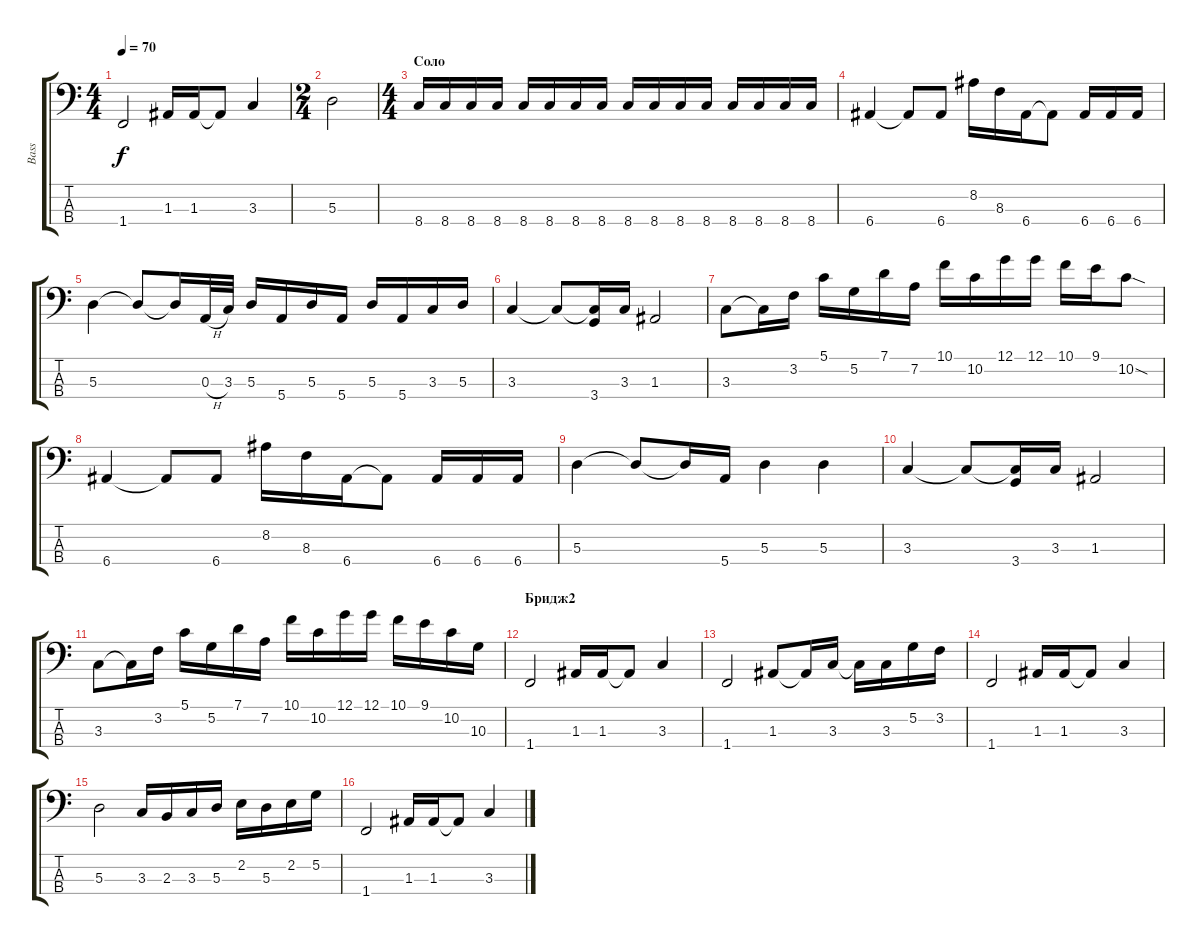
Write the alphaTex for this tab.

\track ("Bass" "Bass") {instrument electricbassfinger}
\staff {score tabs}
\tuning (G2 D2 A1 E1) {hide}
\ts (4 4)
\tempo 70
\clef f4
\ks c
1.4.2{dy f} 1.3.16 1.3.16 1.3{t}.8 3.3.4 |
\ts (2 4)
5.3.2 |
\ts (4 4)
\section ("" "Соло")
8.4.16 8.4.16 8.4.16 8.4.16 8.4.16 8.4.16 8.4.16 8.4.16 8.4.16 8.4.16 8.4.16 8.4.16 8.4.16 8.4.16 8.4.16 8.4.16 |
6.4.4 6.4{t}.8 6.4.8 8.2.16 8.3.16 6.4.16 6.4{t}.8 6.4.16 6.4.16 6.4.16 |
5.3.4 5.3{t}.8 5.3{t}.16 0.3{h}.32 3.3.32 5.3.16 5.4.16 5.3.16 5.4.16 5.3.16 5.4.16 3.3.16 5.3.16 |
3.3.4 3.3{t}.8 (3.3{t} 3.4).16 3.3.16 1.3.2 |
3.3.8 3.3{t}.16 3.2.16 5.1.16 5.2.16 7.1.16 7.2.16 10.1.16 10.2.16 12.1.16 12.1.16 10.1.16 9.1.16 10.2{sod}.8 |
6.4.4 6.4{t}.8 6.4.8 8.2.16 8.3.16 6.4.16 6.4{t}.8 6.4.16 6.4.16 6.4.16 |
5.3.4 5.3{t}.8 5.3{t}.16 5.4.16 5.3.4 5.3.4 |
3.3.4 3.3{t}.8 (3.3{t} 3.4).16 3.3.16 1.3.2 |
3.3.8 3.3{t}.16 3.2.16 5.1.16 5.2.16 7.1.16 7.2.16 10.1.16 10.2.16 12.1.16 12.1.16 10.1.16 9.1.16 10.2.16 10.3.16 |
\section ("" "Бридж2")
1.4.2 1.3.16 1.3.16 1.3{t}.8 3.3.4 |
1.4.2 1.3.8 1.3{t}.16 3.3.16 3.3{t}.16 3.3.16 5.2.16 3.2.16 |
1.4.2 1.3.16 1.3.16 1.3{t}.8 3.3.4 |
5.3.2 3.3.16 2.3.16 3.3.16 5.3.16 2.2.16 5.3.16 2.2.16 5.2.16 |
1.4.2 1.3.16 1.3.16 1.3{t}.8 3.3.4
